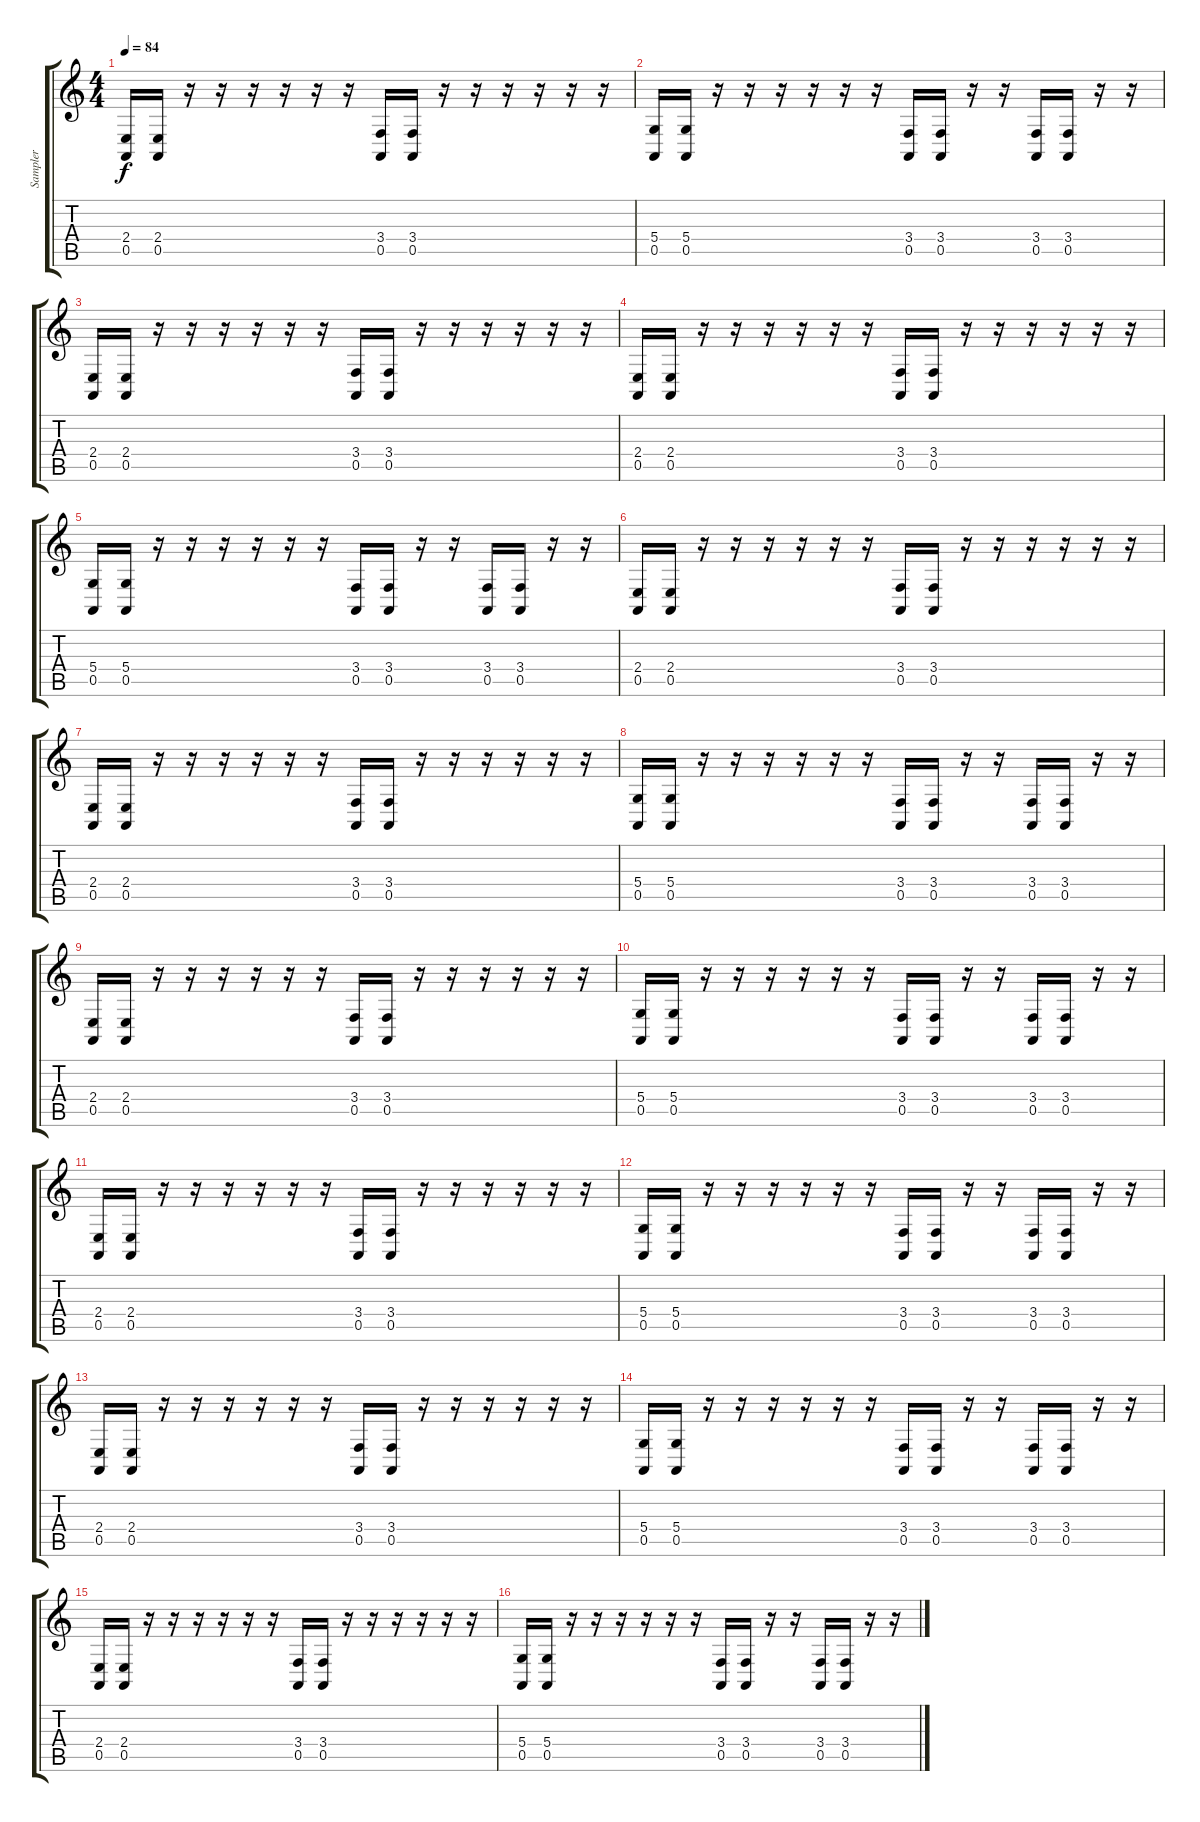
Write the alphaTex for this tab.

\track ("Sampler" "Sampler") {instrument viola}
\staff {score tabs}
\tuning (E4 B3 G3 D3 A2 E2) {hide}
\ts (4 4)
\tempo 84
\clef g2
\ks c
(2.4 0.5).16{dy f} (2.4 0.5).16 r.16 r.16 r.16 r.16 r.16 r.16 (3.4 0.5).16 (3.4 0.5).16 r.16 r.16 r.16 r.16 r.16 r.16 |
(5.4 0.5).16 (5.4 0.5).16 r.16 r.16 r.16 r.16 r.16 r.16 (3.4 0.5).16 (3.4 0.5).16 r.16 r.16 (3.4 0.5).16 (3.4 0.5).16 r.16 r.16 |
(2.4 0.5).16 (2.4 0.5).16 r.16 r.16 r.16 r.16 r.16 r.16 (3.4 0.5).16 (3.4 0.5).16 r.16 r.16 r.16 r.16 r.16 r.16 |
(2.4 0.5).16 (2.4 0.5).16 r.16 r.16 r.16 r.16 r.16 r.16 (3.4 0.5).16 (3.4 0.5).16 r.16 r.16 r.16 r.16 r.16 r.16 |
(5.4 0.5).16 (5.4 0.5).16 r.16 r.16 r.16 r.16 r.16 r.16 (3.4 0.5).16 (3.4 0.5).16 r.16 r.16 (3.4 0.5).16 (3.4 0.5).16 r.16 r.16 |
(2.4 0.5).16 (2.4 0.5).16 r.16 r.16 r.16 r.16 r.16 r.16 (3.4 0.5).16 (3.4 0.5).16 r.16 r.16 r.16 r.16 r.16 r.16 |
(2.4 0.5).16 (2.4 0.5).16 r.16 r.16 r.16 r.16 r.16 r.16 (3.4 0.5).16 (3.4 0.5).16 r.16 r.16 r.16 r.16 r.16 r.16 |
(5.4 0.5).16 (5.4 0.5).16 r.16 r.16 r.16 r.16 r.16 r.16 (3.4 0.5).16 (3.4 0.5).16 r.16 r.16 (3.4 0.5).16 (3.4 0.5).16 r.16 r.16 |
(2.4 0.5).16 (2.4 0.5).16 r.16 r.16 r.16 r.16 r.16 r.16 (3.4 0.5).16 (3.4 0.5).16 r.16 r.16 r.16 r.16 r.16 r.16 |
(5.4 0.5).16 (5.4 0.5).16 r.16 r.16 r.16 r.16 r.16 r.16 (3.4 0.5).16 (3.4 0.5).16 r.16 r.16 (3.4 0.5).16 (3.4 0.5).16 r.16 r.16 |
(2.4 0.5).16 (2.4 0.5).16 r.16 r.16 r.16 r.16 r.16 r.16 (3.4 0.5).16 (3.4 0.5).16 r.16 r.16 r.16 r.16 r.16 r.16 |
(5.4 0.5).16 (5.4 0.5).16 r.16 r.16 r.16 r.16 r.16 r.16 (3.4 0.5).16 (3.4 0.5).16 r.16 r.16 (3.4 0.5).16 (3.4 0.5).16 r.16 r.16 |
(2.4 0.5).16 (2.4 0.5).16 r.16 r.16 r.16 r.16 r.16 r.16 (3.4 0.5).16 (3.4 0.5).16 r.16 r.16 r.16 r.16 r.16 r.16 |
(5.4 0.5).16 (5.4 0.5).16 r.16 r.16 r.16 r.16 r.16 r.16 (3.4 0.5).16 (3.4 0.5).16 r.16 r.16 (3.4 0.5).16 (3.4 0.5).16 r.16 r.16 |
(2.4 0.5).16 (2.4 0.5).16 r.16 r.16 r.16 r.16 r.16 r.16 (3.4 0.5).16 (3.4 0.5).16 r.16 r.16 r.16 r.16 r.16 r.16 |
(5.4 0.5).16 (5.4 0.5).16 r.16 r.16 r.16 r.16 r.16 r.16 (3.4 0.5).16 (3.4 0.5).16 r.16 r.16 (3.4 0.5).16 (3.4 0.5).16 r.16 r.16
